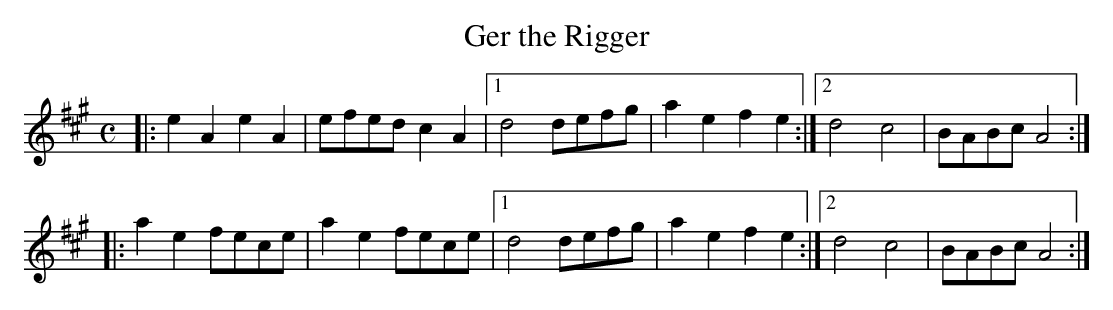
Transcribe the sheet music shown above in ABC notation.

X:1
T: Ger the Rigger
M: C
L: 1/8
K: A
|: e2A2 e2A2 | efed c2A2  |\
[1 d4   defg | a2e2 f2e2 :|\
[2 d4   c4   | BABc A4   :|
|: a2e2 fece | a2e2 fece  |\
[1 d4   defg | a2e2 f2e2 :|\
[2 d4   c4   | BABc A4   :|
